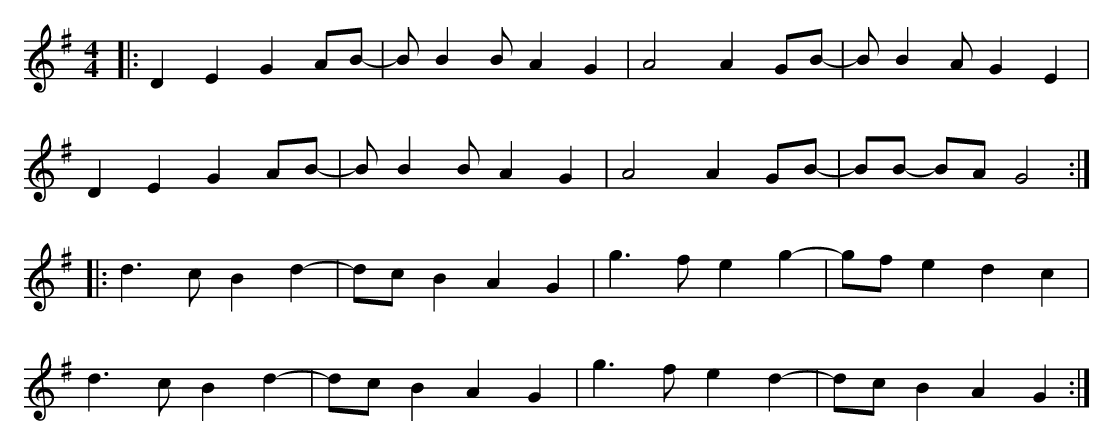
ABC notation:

X:1
M:4/4
K:G
|:D2 E2 G2 AB|-B B2 BA2 G2|A4 A2GB|-B B2 A G2 E2|
D2 E2 G2 AB|-B B2 BA2 G2|A4 A2 GB|-BB -BA G4:|
|:d3 c B2 d2|-dc B2 A2 G2|g3 f e2 g2|-gf e2 d2 c2|
d3 c B2 d2|-dc B2 A2 G2|g3 f e2 d2|-dcB2 A2 G2:|
